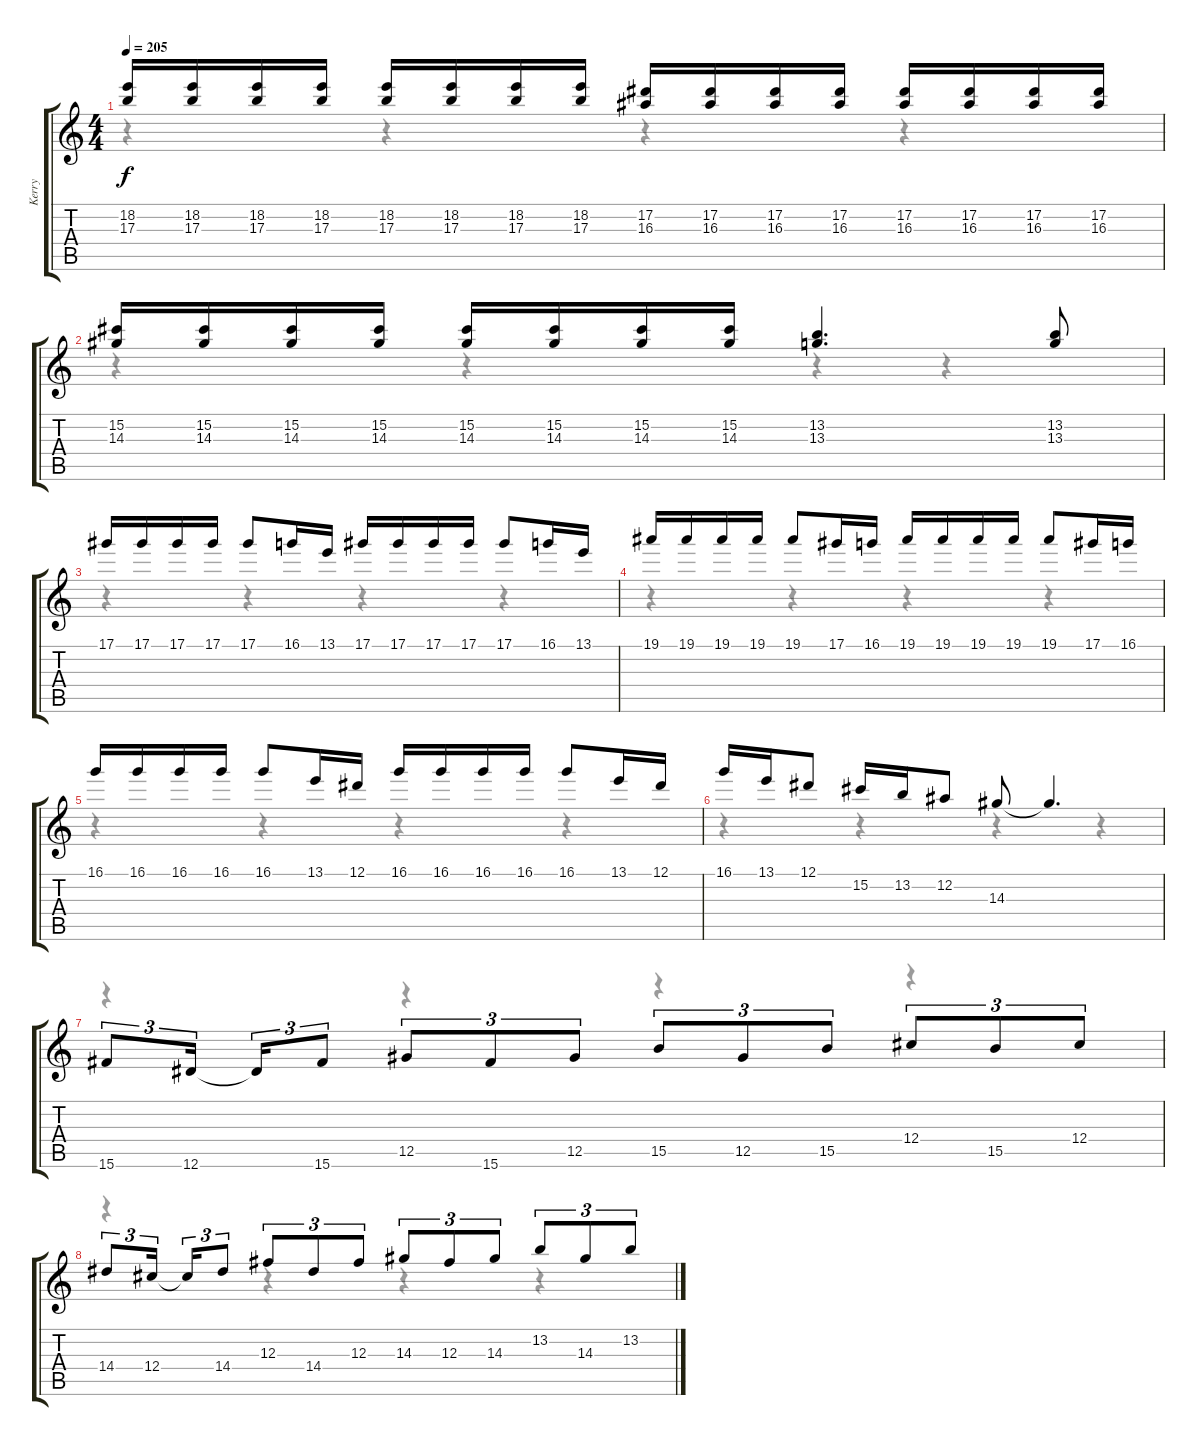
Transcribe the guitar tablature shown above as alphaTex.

\track ("Kerry" "Kerry") {instrument distortionguitar}
\staff {score tabs}
\tuning (Eb4 Bb3 Gb3 Db3 Ab2 Eb2) {hide}
\voice
\ts (4 4)
\tempo 205
\clef g2
\ks c
(18.2 17.3).16{dy f} (18.2 17.3).16 (18.2 17.3).16 (18.2 17.3).16 (18.2 17.3).16 (18.2 17.3).16 (18.2 17.3).16 (18.2 17.3).16 (17.2 16.3).16 (17.2 16.3).16 (17.2 16.3).16 (17.2 16.3).16 (17.2 16.3).16 (17.2 16.3).16 (17.2 16.3).16 (17.2 16.3).16 |
(15.2 14.3).16 (15.2 14.3).16 (15.2 14.3).16 (15.2 14.3).16 (15.2 14.3).16 (15.2 14.3).16 (15.2 14.3).16 (15.2 14.3).16 (13.2 13.3).4{d} (13.2 13.3).8 |
17.1.16 17.1.16 17.1.16 17.1.16 17.1.8 16.1.16 13.1.16 17.1.16 17.1.16 17.1.16 17.1.16 17.1.8 16.1.16 13.1.16 |
19.1.16 19.1.16 19.1.16 19.1.16 19.1.8 17.1.16 16.1.16 19.1.16 19.1.16 19.1.16 19.1.16 19.1.8 17.1.16 16.1.16 |
16.1.16 16.1.16 16.1.16 16.1.16 16.1.8 13.1.16 12.1.16 16.1.16 16.1.16 16.1.16 16.1.16 16.1.8 13.1.16 12.1.16 |
16.1.16 13.1.16 12.1.8 15.2.16 13.2.16 12.2.8 14.3.8 14.3{t}.4{d} |
15.6.8{tu (3 2)} 12.6.16{tu (3 2)} 12.6{t}.16{tu (3 2)} 15.6.8{tu (3 2)} 12.5.8{tu (3 2)} 15.6.8{tu (3 2)} 12.5.8{tu (3 2)} 15.5.8{tu (3 2)} 12.5.8{tu (3 2)} 15.5.8{tu (3 2)} 12.4.8{tu (3 2)} 15.5.8{tu (3 2)} 12.4.8{tu (3 2)} |
14.4.8{tu (3 2)} 12.4.16{tu (3 2)} 12.4{t}.16{tu (3 2)} 14.4.8{tu (3 2)} 12.3.8{tu (3 2)} 14.4.8{tu (3 2)} 12.3.8{tu (3 2)} 14.3.8{tu (3 2)} 12.3.8{tu (3 2)} 14.3.8{tu (3 2)} 13.2.8{tu (3 2)} 14.3.8{tu (3 2)} 13.2.8{tu (3 2)}
\voice
\clef g2
\ottava regular
\simile none
\ks c
r.4{dy f} r.4 r.4 r.4 |
r.4 r.4 r.4 r.4 |
r.4 r.4 r.4 r.4 |
r.4 r.4 r.4 r.4 |
r.4 r.4 r.4 r.4 |
r.4 r.4 r.4 r.4 |
r.4 r.4 r.4 r.4 |
r.4 r.4 r.4 r.4
